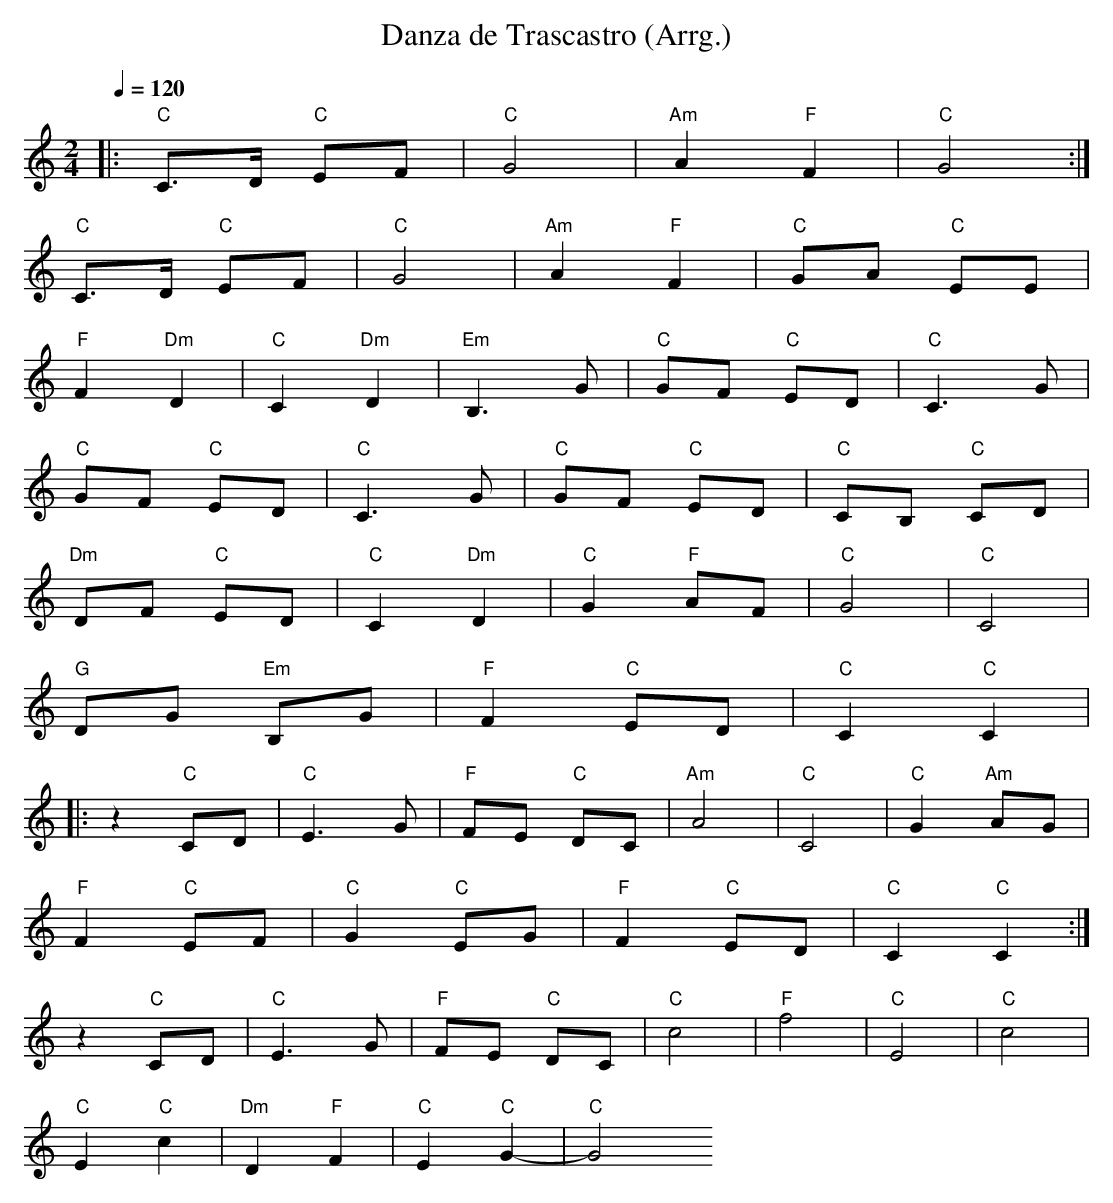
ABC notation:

X:1
T:Danza de Trascastro (Arrg.)
M:2/4
L:1/8
Q:1/4=120
K:C
|:"C"C3/2D/2 "C"EF|"C"G4|"Am"A2 "F"F2|"C"G4:|
"C"C3/2D/2 "C"EF|"C"G4|"Am"A2 "F"F2|"C"GA "C"EE|
"F"F2 "Dm"D2|"C"C2 "Dm"D2|"Em"B,3G|"C"GF "C"ED|"C"C3G|
"C"GF "C"ED|"C"C3G|"C"GF "C"ED|"C"CB, "C"CD|
"Dm"DF "C"ED|"C"C2 "Dm"D2|"C"G2 "F"AF|"C"G4|"C"C4|
"G"DG "Em"B,G|"F"F2 "C"ED|"C"C2 "C"C2|
|:z2 "C"CD|"C"E3G|"F"FE "C"DC|"Am"A4|"C"C4|"C"G2 "Am"AG|
"F"F2 "C"EF|"C"G2 "C"EG|"F"F2 "C"ED|"C"C2 "C"C2:|
z2 "C"CD|"C"E3G|"F"FE "C"DC|"C"c4|"F"f4|"C"E4|"C"c4|
"C"E2 "C"c2|"Dm"D2 "F"F2|"C"E2 "C"G2 -|"C"G4
